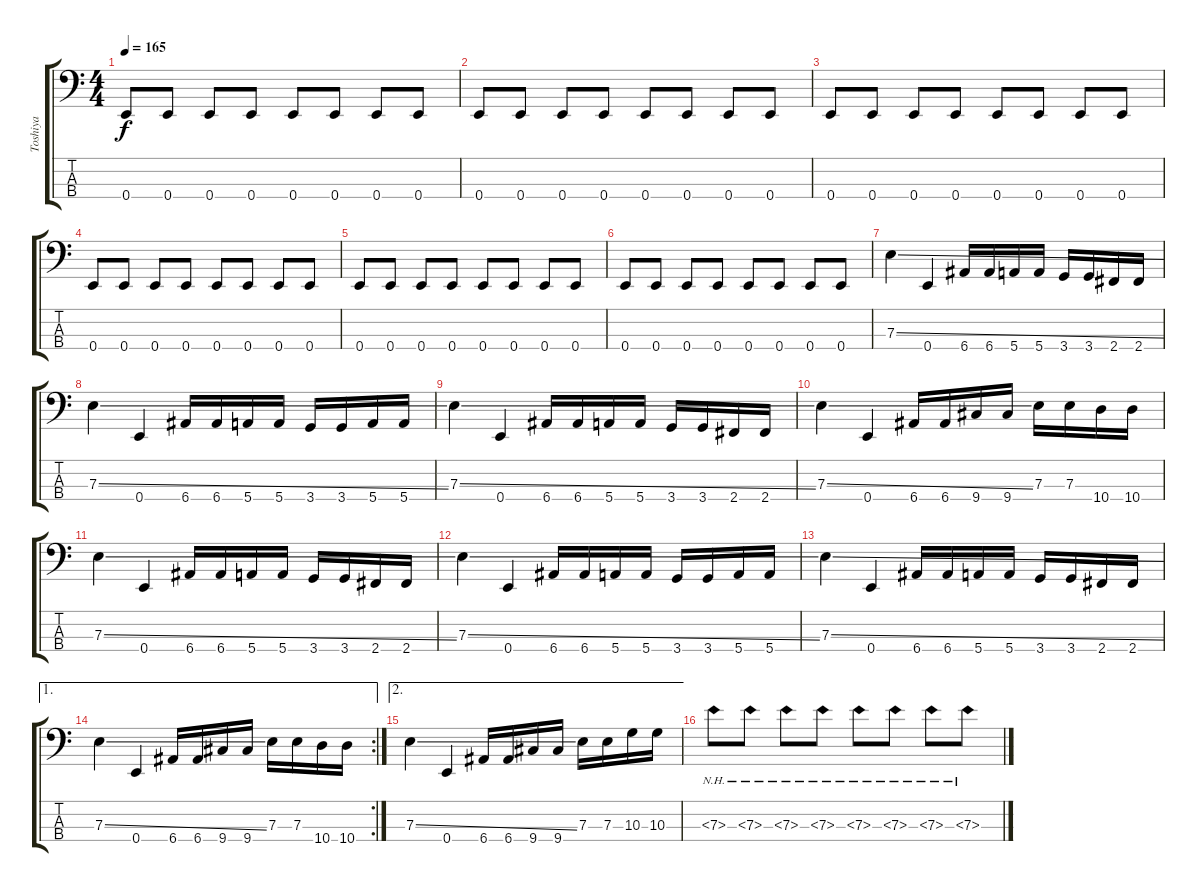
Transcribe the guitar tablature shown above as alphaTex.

\track ("Toshiya" "Toshiya") {instrument electricbasspick}
\staff {score tabs}
\tuning (G2 D2 A1 E1) {hide}
\ts (4 4)
\tempo 165
\clef f4
\ks c
0.4.8{dy f} 0.4.8 0.4.8 0.4.8 0.4.8 0.4.8 0.4.8 0.4.8 |
0.4.8 0.4.8 0.4.8 0.4.8 0.4.8 0.4.8 0.4.8 0.4.8 |
0.4.8 0.4.8 0.4.8 0.4.8 0.4.8 0.4.8 0.4.8 0.4.8 |
0.4.8 0.4.8 0.4.8 0.4.8 0.4.8 0.4.8 0.4.8 0.4.8 |
0.4.8 0.4.8 0.4.8 0.4.8 0.4.8 0.4.8 0.4.8 0.4.8 |
0.4.8 0.4.8 0.4.8 0.4.8 0.4.8 0.4.8 0.4.8 0.4.8 |
7.3{ss}.4 0.4.4 6.4.16 6.4.16 5.4.16 5.4.16 3.4.16 3.4.16 2.4.16 2.4.16 |
7.3{ss}.4 0.4.4 6.4.16 6.4.16 5.4.16 5.4.16 3.4.16 3.4.16 5.4.16 5.4.16 |
7.3{ss}.4 0.4.4 6.4.16 6.4.16 5.4.16 5.4.16 3.4.16 3.4.16 2.4.16 2.4.16 |
7.3{ss}.4 0.4.4 6.4.16 6.4.16 9.4.16 9.4.16 7.3.16 7.3.16 10.4.16 10.4.16 |
7.3{ss}.4 0.4.4 6.4.16 6.4.16 5.4.16 5.4.16 3.4.16 3.4.16 2.4.16 2.4.16 |
7.3{ss}.4 0.4.4 6.4.16 6.4.16 5.4.16 5.4.16 3.4.16 3.4.16 5.4.16 5.4.16 |
7.3{ss}.4 0.4.4 6.4.16 6.4.16 5.4.16 5.4.16 3.4.16 3.4.16 2.4.16 2.4.16 |
\ae 1
\rc 2
7.3{ss}.4 0.4.4 6.4.16 6.4.16 9.4.16 9.4.16 7.3.16 7.3.16 10.4.16 10.4.16 |
\ae 2
7.3{ss}.4 0.4.4 6.4.16 6.4.16 9.4.16 9.4.16 7.3.16 7.3.16 10.3.16 10.3.16 |
7.3{nh}.8 7.3{nh}.8 7.3{nh}.8 7.3{nh}.8 7.3{nh}.8 7.3{nh}.8 7.3{nh}.8 7.3{nh}.8
